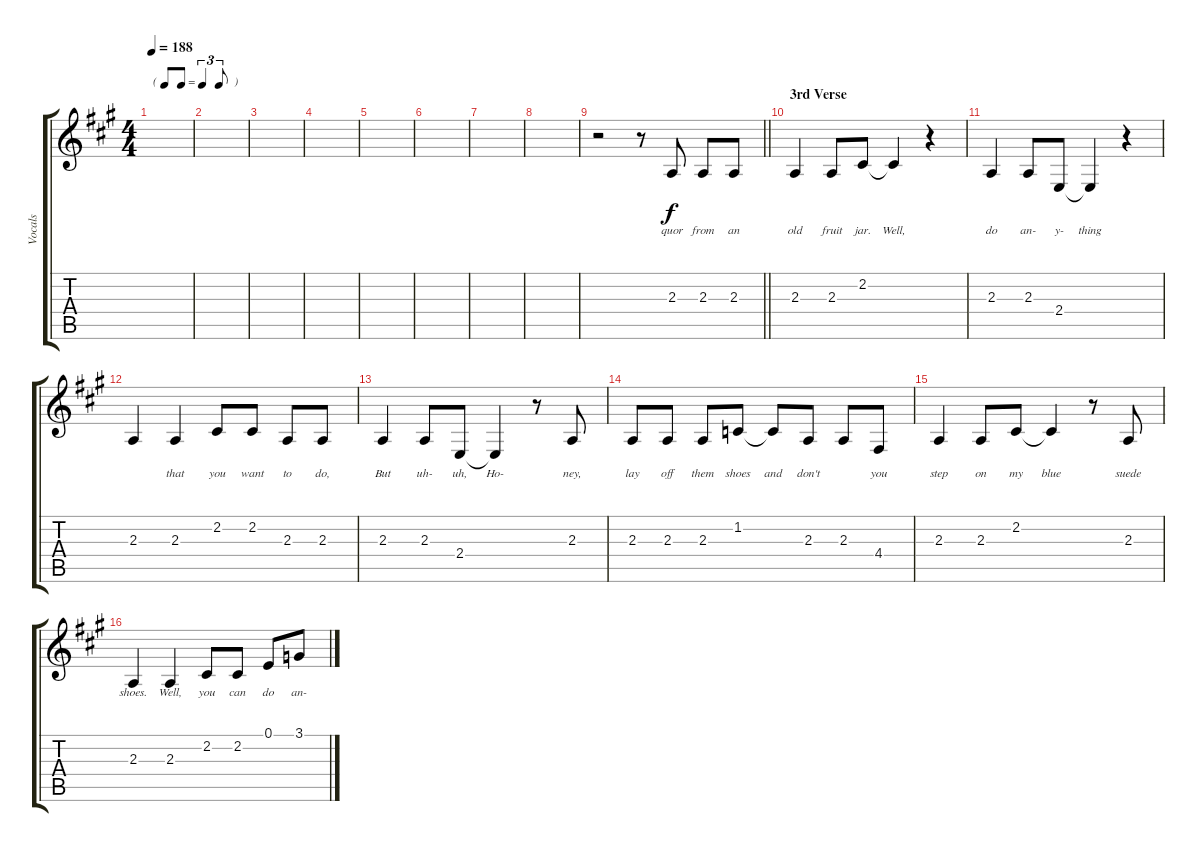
\track ("Vocals" "Vocals") {instrument vibraphone}
\staff {score tabs}
\tuning (E4 B3 G3 D3 A2 E2) {hide}
\ts (4 4)
\tf triplet8th
\tempo 188
\clef g2
\ks a
|
|
|
|
|
|
|
|
\barLineRight lightlight
r.2 r.8 2.3.8{lyrics (0 "quor") lyrics (1 "") lyrics (2 "") lyrics (3 "") lyrics (4 "")} 2.3.8{lyrics (0 "from") lyrics (1 "") lyrics (2 "") lyrics (3 "") lyrics (4 "")} 2.3.8{lyrics (0 "an") lyrics (1 "") lyrics (2 "") lyrics (3 "") lyrics (4 "")} |
\section ("" "3rd Verse")
2.3.4{lyrics (0 "old") lyrics (1 "") lyrics (2 "") lyrics (3 "") lyrics (4 "")} 2.3.8{lyrics (0 "fruit") lyrics (1 "") lyrics (2 "") lyrics (3 "") lyrics (4 "")} 2.2.8{lyrics (0 "jar.") lyrics (1 "") lyrics (2 "") lyrics (3 "") lyrics (4 "")} 2.2{t}.4{lyrics (0 "Well,") lyrics (1 "") lyrics (2 "") lyrics (3 "") lyrics (4 "")} r.4 |
2.3.4{lyrics (0 "do") lyrics (1 "") lyrics (2 "") lyrics (3 "") lyrics (4 "")} 2.3.8{lyrics (0 "an-") lyrics (1 "") lyrics (2 "") lyrics (3 "") lyrics (4 "")} 2.4.8{lyrics (0 "y-") lyrics (1 "") lyrics (2 "") lyrics (3 "") lyrics (4 "")} 2.4{t}.4{lyrics (0 "thing") lyrics (1 "") lyrics (2 "") lyrics (3 "") lyrics (4 "")} r.4 |
2.3.4{lyrics (0 "") lyrics (1 "") lyrics (2 "") lyrics (3 "") lyrics (4 "")} 2.3.4{lyrics (0 "that") lyrics (1 "") lyrics (2 "") lyrics (3 "") lyrics (4 "")} 2.2.8{lyrics (0 "you") lyrics (1 "") lyrics (2 "") lyrics (3 "") lyrics (4 "")} 2.2.8{lyrics (0 "want") lyrics (1 "") lyrics (2 "") lyrics (3 "") lyrics (4 "")} 2.3.8{lyrics (0 "to") lyrics (1 "") lyrics (2 "") lyrics (3 "") lyrics (4 "")} 2.3.8{lyrics (0 "do,") lyrics (1 "") lyrics (2 "") lyrics (3 "") lyrics (4 "")} |
2.3.4{lyrics (0 "But") lyrics (1 "") lyrics (2 "") lyrics (3 "") lyrics (4 "")} 2.3.8{lyrics (0 "uh-") lyrics (1 "") lyrics (2 "") lyrics (3 "") lyrics (4 "")} 2.4.8{lyrics (0 "uh,") lyrics (1 "") lyrics (2 "") lyrics (3 "") lyrics (4 "")} 2.4{t}.4{lyrics (0 "Ho-") lyrics (1 "") lyrics (2 "") lyrics (3 "") lyrics (4 "")} r.8 2.3.8{lyrics (0 "ney,") lyrics (1 "") lyrics (2 "") lyrics (3 "") lyrics (4 "")} |
2.3.8{lyrics (0 "lay") lyrics (1 "") lyrics (2 "") lyrics (3 "") lyrics (4 "")} 2.3.8{lyrics (0 "off") lyrics (1 "") lyrics (2 "") lyrics (3 "") lyrics (4 "")} 2.3.8{lyrics (0 "them") lyrics (1 "") lyrics (2 "") lyrics (3 "") lyrics (4 "")} 1.2.8{lyrics (0 "shoes") lyrics (1 "") lyrics (2 "") lyrics (3 "") lyrics (4 "")} 1.2{t}.8{lyrics (0 "and") lyrics (1 "") lyrics (2 "") lyrics (3 "") lyrics (4 "")} 2.3.8{lyrics (0 "don't") lyrics (1 "") lyrics (2 "") lyrics (3 "") lyrics (4 "")} 2.3.8{lyrics (0 "") lyrics (1 "") lyrics (2 "") lyrics (3 "") lyrics (4 "")} 4.4.8{lyrics (0 "you") lyrics (1 "") lyrics (2 "") lyrics (3 "") lyrics (4 "")} |
2.3.4{lyrics (0 "step") lyrics (1 "") lyrics (2 "") lyrics (3 "") lyrics (4 "")} 2.3.8{lyrics (0 "on") lyrics (1 "") lyrics (2 "") lyrics (3 "") lyrics (4 "")} 2.2.8{lyrics (0 "my") lyrics (1 "") lyrics (2 "") lyrics (3 "") lyrics (4 "")} 2.2{t}.4{lyrics (0 "blue") lyrics (1 "") lyrics (2 "") lyrics (3 "") lyrics (4 "")} r.8 2.3.8{lyrics (0 "suede") lyrics (1 "") lyrics (2 "") lyrics (3 "") lyrics (4 "")} |
2.3.4{lyrics (0 "shoes.") lyrics (1 "") lyrics (2 "") lyrics (3 "") lyrics (4 "")} 2.3.4{lyrics (0 "Well,") lyrics (1 "") lyrics (2 "") lyrics (3 "") lyrics (4 "")} 2.2.8{lyrics (0 "you") lyrics (1 "") lyrics (2 "") lyrics (3 "") lyrics (4 "")} 2.2.8{lyrics (0 "can") lyrics (1 "") lyrics (2 "") lyrics (3 "") lyrics (4 "")} 0.1.8{lyrics (0 "do") lyrics (1 "") lyrics (2 "") lyrics (3 "") lyrics (4 "")} 3.1.8{lyrics (0 "an-") lyrics (1 "") lyrics (2 "") lyrics (3 "") lyrics (4 "")}
